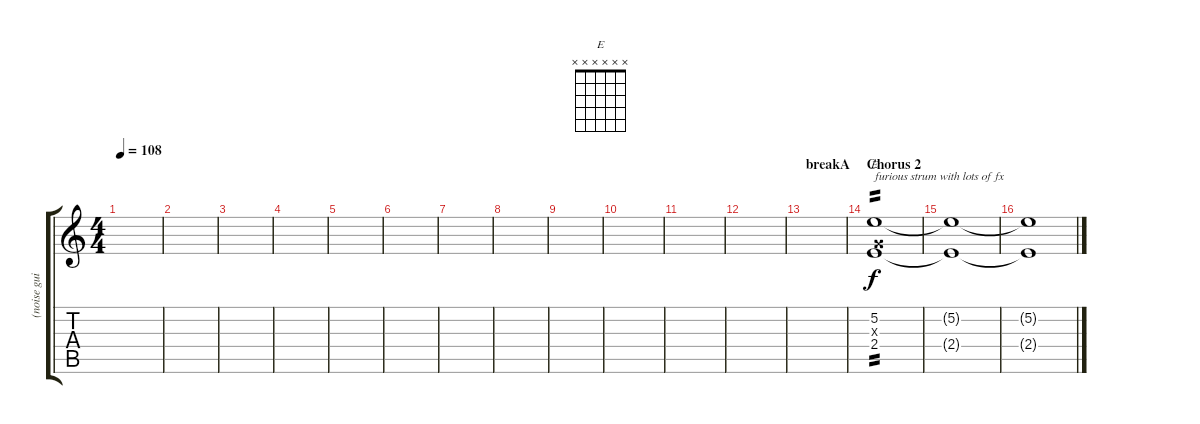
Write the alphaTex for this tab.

\track ("(noise guitar 1)" "(noise gui") {instrument distortionguitar}
\staff {score tabs}
\tuning (E4 B3 G3 D3 A2 E2) {hide}
\chord ("E" x x x x x x)
\ts (4 4)
\tempo 108
\clef g2
\ks c
|
|
|
|
|
|
|
|
|
|
|
|
\section ("" "breakA")
|
\section ("" "Chorus 2")
(5.2 0.3{x} 2.4).1{ch "E" txt "furious strum with lots of fx" tp 2} |
(5.2{t} 2.4{t}).1 |
(5.2{t} 2.4{t}).1
